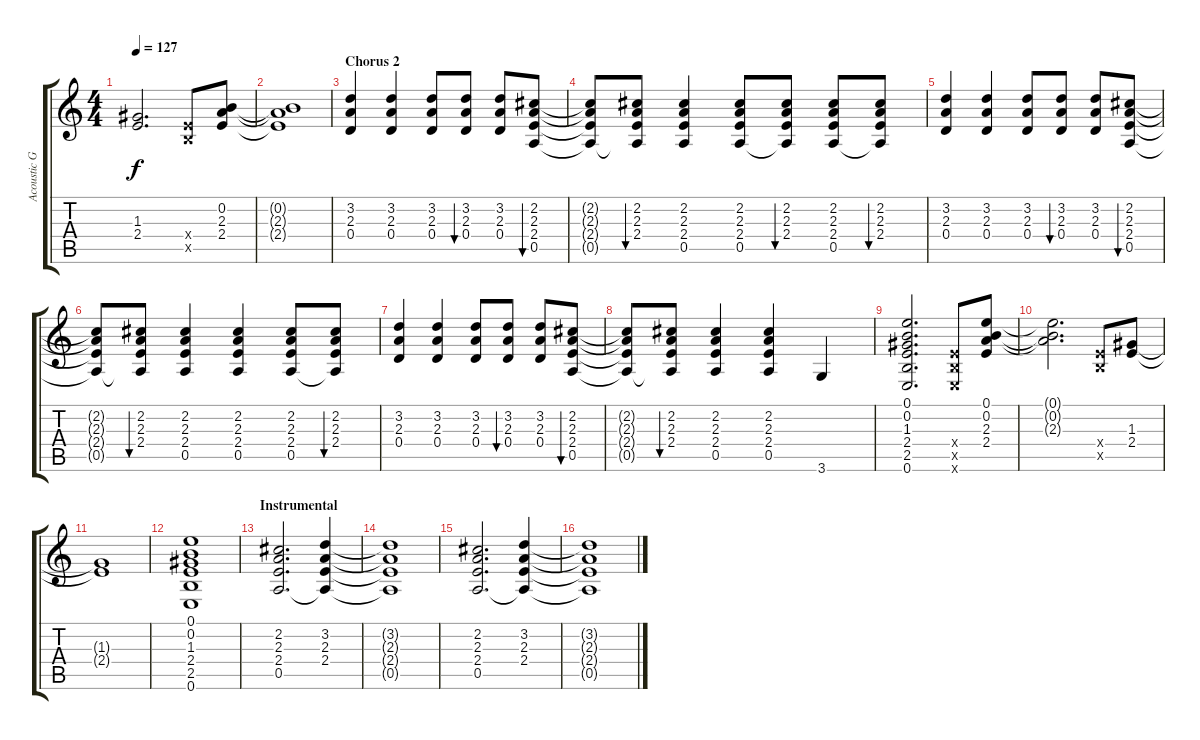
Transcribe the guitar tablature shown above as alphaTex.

\track ("Acoustic Guitar" "Acoustic G") {instrument acousticguitarsteel}
\staff {score tabs}
\tuning (E4 B3 G3 D3 A2 E2) {hide}
\ts (4 4)
\tempo 127
\clef g2
\ks c
(1.3{t} 2.4{t}).2{d dy f} (2.4{x} 2.5{x}).8 (0.2 2.3 2.4).8 |
(0.2{t} 2.3{t} 2.4{t}).1 |
\section ("" "Chorus 2")
(3.2 2.3 0.4).4 (3.2 2.3 0.4).4 (3.2 2.3 0.4).8 (3.2 2.3 0.4).8{bu 60} (3.2 2.3 0.4).8 (2.2 2.3 2.4 0.5).8{bu 60} |
(2.2{t} 2.3{t} 2.4{t} 0.5{t}).8 (2.2 2.3 2.4 0.5{t}).8{bu 60} (2.2 2.3 2.4 0.5).4 (2.2 2.3 2.4 0.5).8 (2.2 2.3 2.4 0.5{t}).8{bu 60} (2.2 2.3 2.4 0.5).8 (2.2 2.3 2.4 0.5{t}).8{bu 60} |
(3.2 2.3 0.4).4 (3.2 2.3 0.4).4 (3.2 2.3 0.4).8 (3.2 2.3 0.4).8{bu 60} (3.2 2.3 0.4).8 (2.2 2.3 2.4 0.5).8{bu 60} |
(2.2{t} 2.3{t} 2.4{t} 0.5{t}).8 (2.2 2.3 2.4 0.5{t}).8{bu 60} (2.2 2.3 2.4 0.5).4 (2.2 2.3 2.4 0.5).4 (2.2 2.3 2.4 0.5).8 (2.2 2.3 2.4 0.5{t}).8{bu 60} |
(3.2 2.3 0.4).4 (3.2 2.3 0.4).4 (3.2 2.3 0.4).8 (3.2 2.3 0.4).8{bu 60} (3.2 2.3 0.4).8 (2.2 2.3 2.4 0.5).8{bu 60} |
(2.2{t} 2.3{t} 2.4{t} 0.5{t}).8 (2.2 2.3 2.4 0.5{t}).8{bu 60} (2.2 2.3 2.4 0.5).4 (2.2 2.3 2.4 0.5).4 3.6.4 |
(0.1 0.2 1.3 2.4 2.5 0.6).2{d} (2.4{x} 2.5{x} 0.6{x}).8 (0.1 0.2 2.3 2.4).8 |
(0.1{t} 0.2{t} 2.3{t}).2{d} (2.4{x} 2.5{x}).8 (1.3 2.4).8 |
(1.3{t} 2.4{t}).1 |
(0.1 0.2 1.3 2.4 2.5 0.6).1 |
\section ("" "Instrumental")
(2.2 2.3 2.4 0.5).2{d} (3.2 2.3 2.4 0.5{t}).4 |
(3.2{t} 2.3{t} 2.4{t} 0.5{t}).1 |
(2.2 2.3 2.4 0.5).2{d} (3.2 2.3 2.4 0.5{t}).4 |
(3.2{t} 2.3{t} 2.4{t} 0.5{t}).1
